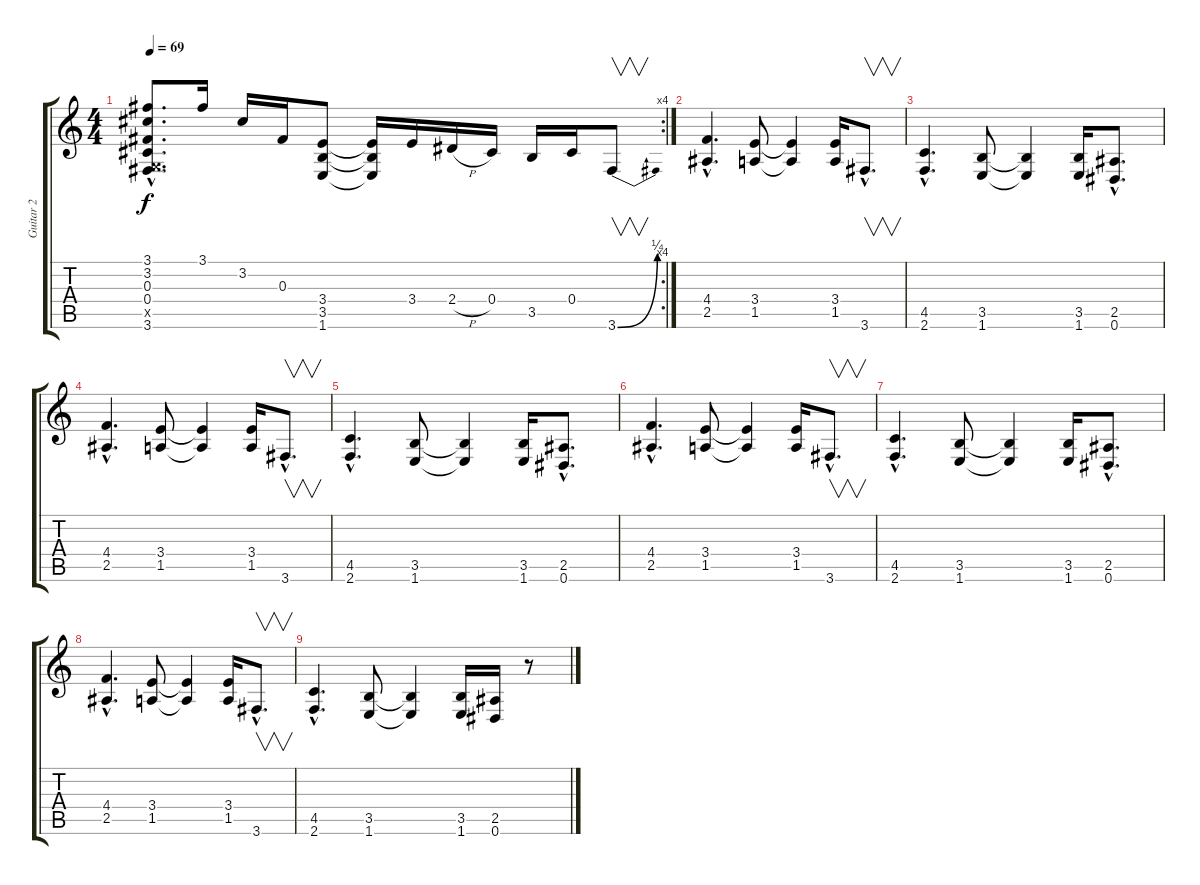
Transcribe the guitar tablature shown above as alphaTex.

\track ("Guitar 2" "Guitar 2") {instrument overdrivenguitar}
\staff {score tabs}
\tuning (Eb4 Bb3 Gb3 Db3 Ab2 Eb2) {hide}
\rc 4
\ts (4 4)
\tempo 69
\clef g2
\ks c
(3.1{hac} 3.2{hac} 0.3{hac} 0.4{hac} -1.5{hac x} 3.6{hac}).8{d dy f} 3.1.16 3.2.16 0.3.16 (3.4 3.5 1.6).8 (3.4{t} 3.5{t} 1.6{t}).16 3.4.16 2.4{h}.16 0.4.16 3.5.16 0.4.16 3.6{be (bend 0 0 60 1)}.8{v} |
(4.4{hac} 2.5{hac}).4{d} (3.4 1.5).8 (3.4{t} 1.5{t}).4 (3.4 1.5).16 3.6{hac}.8{v d} |
(4.5{hac} 2.6{hac}).4{d} (3.5 1.6).8 (3.5{t} 1.6{t}).4 (3.5 1.6).16 (2.5{hac} 0.6{hac}).8{d} |
(4.4{hac} 2.5{hac}).4{d} (3.4 1.5).8 (3.4{t} 1.5{t}).4 (3.4 1.5).16 3.6{hac}.8{v d} |
(4.5{hac} 2.6{hac}).4{d} (3.5 1.6).8 (3.5{t} 1.6{t}).4 (3.5 1.6).16 (2.5{hac} 0.6{hac}).8{d} |
(4.4{hac} 2.5{hac}).4{d} (3.4 1.5).8 (3.4{t} 1.5{t}).4 (3.4 1.5).16 3.6{hac}.8{v d} |
(4.5{hac} 2.6{hac}).4{d} (3.5 1.6).8 (3.5{t} 1.6{t}).4 (3.5 1.6).16 (2.5{hac} 0.6{hac}).8{d} |
(4.4{hac} 2.5{hac}).4{d} (3.4 1.5).8 (3.4{t} 1.5{t}).4 (3.4 1.5).16 3.6{hac}.8{v d} |
(4.5{hac} 2.6{hac}).4{d} (3.5 1.6).8 (3.5{t} 1.6{t}).4 (3.5 1.6).16 (2.5 0.6).16 r.8
